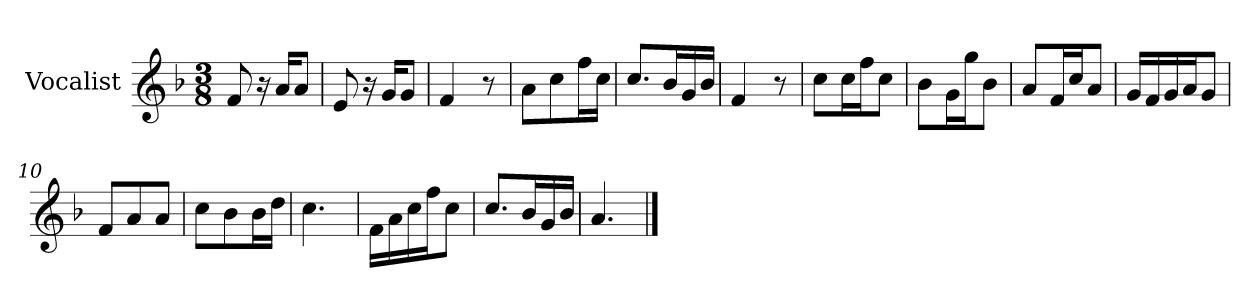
**kern
*part1
*staff1
*I"Vocalist
*k[b-]
*F:
*M3/8
=
8f
16r
16aKL
8aJ
=1
8e
16r
16gKL
8gJ
=2
4f
8r
=3
8aL
8cc
16ffL
16ccJJ
=4
8.ccL
16b-L
16g
16b-JJ
=5
4f
8r
=6
8ccL
16ccL
16ffJ
8ccJ
=7
8b-L
16gL
16ggJ
8b-J
=8
8aL
16fL
16ccJ
8aJ
=9
16gLL
16f
16g
16aJ
8gJ
=10
8fL
8a
8aJ
=11
8ccL
8b-
16b-L
16ddJJ
=12
4.cc
=13
16fLL
16a
16cc
16ffJ
8ccJ
=14
8.ccL
16b-L
16g
16b-JJ
=15
4.a
==
*-
